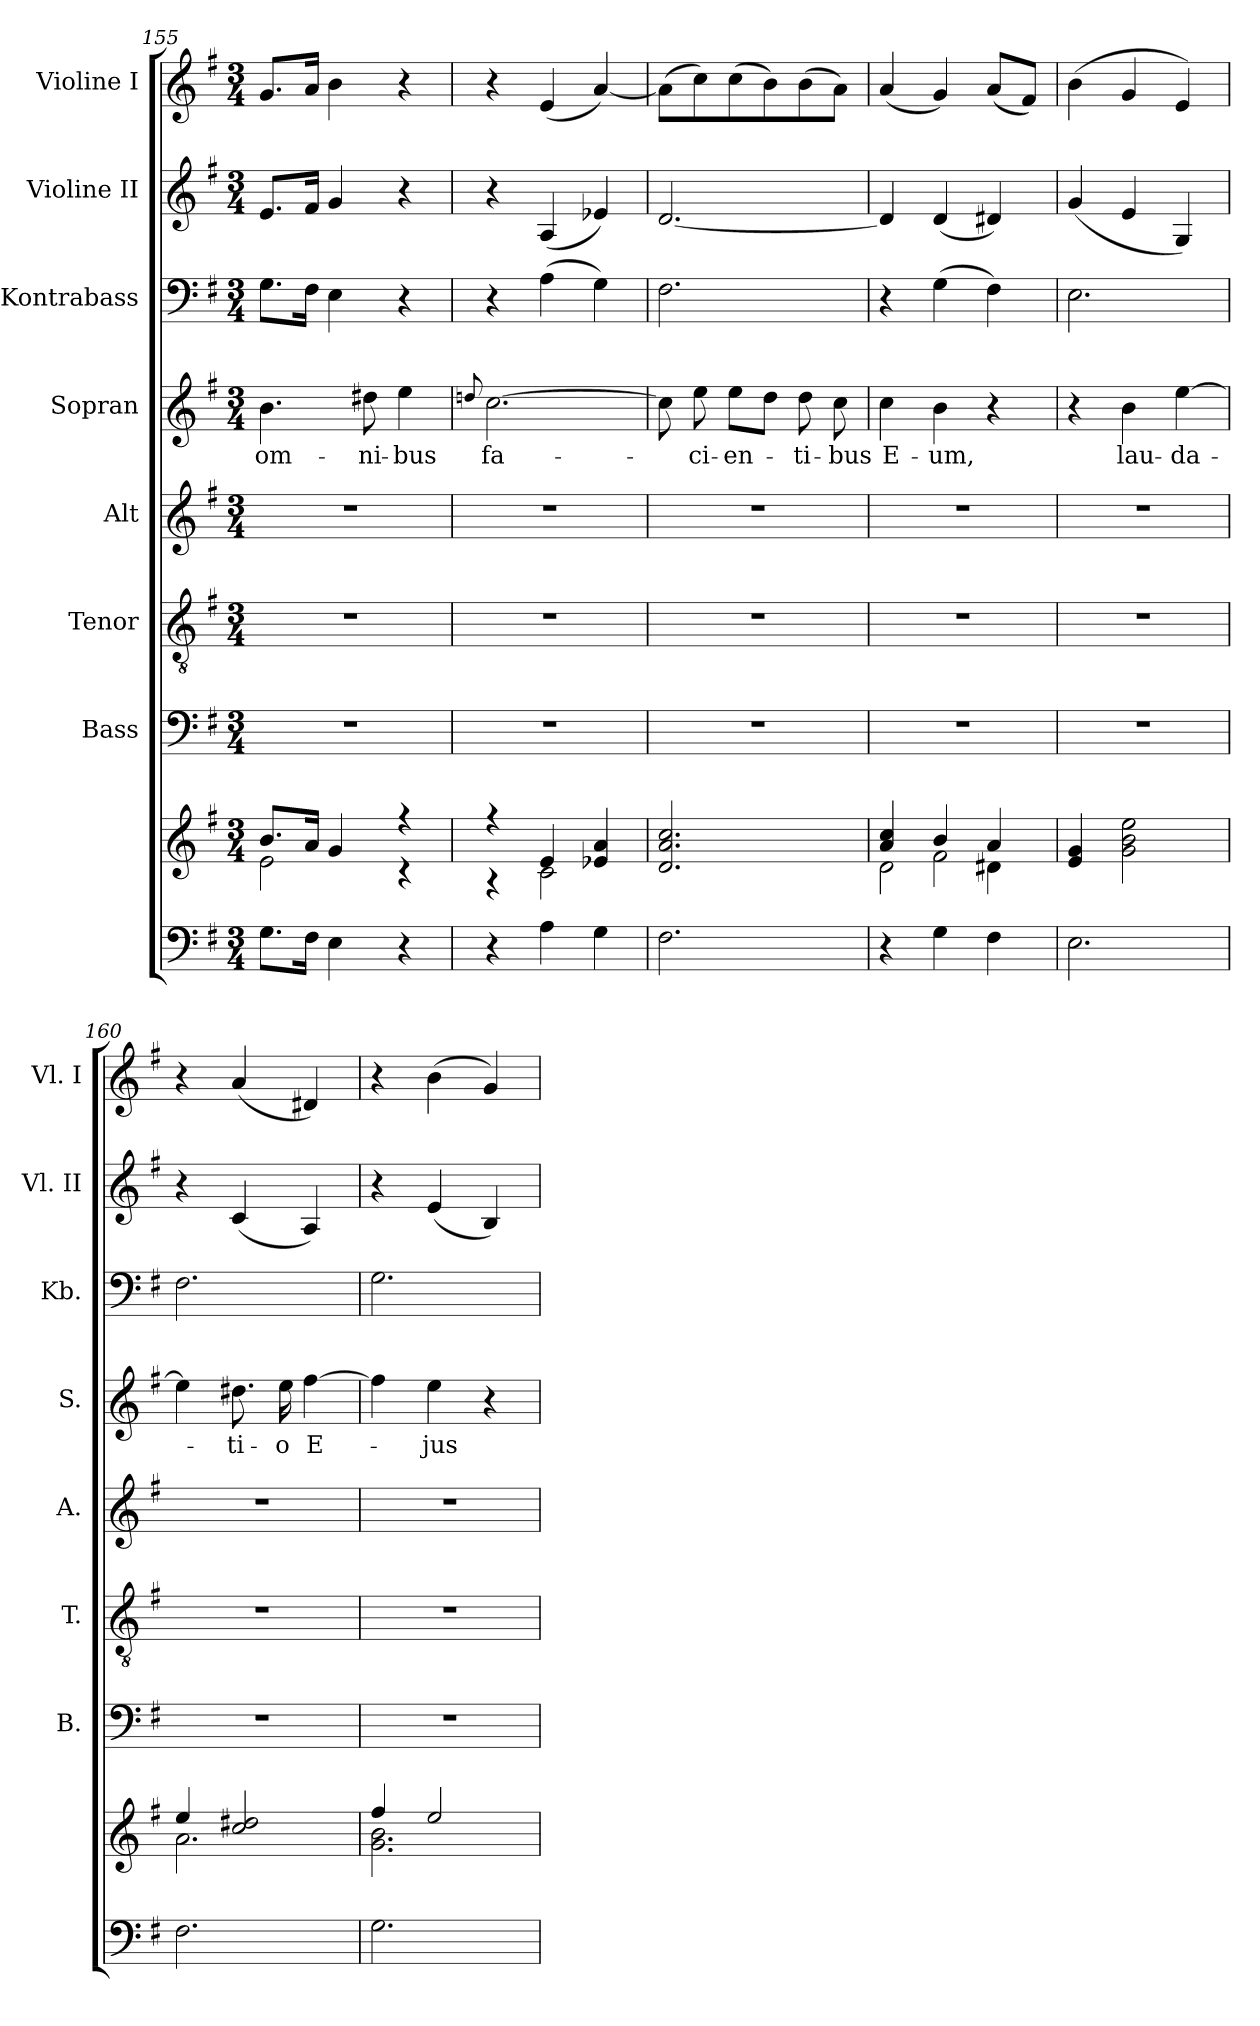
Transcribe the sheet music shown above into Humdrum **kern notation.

**kern	**kern	**kern	**kern	**kern	**kern	**text	**kern	**kern	**kern
*part8	*part8	*part7	*part6	*part5	*part4	*part4	*part3	*part2	*part1
*staff9	*staff8	*staff7	*staff6	*staff5	*staff4	*staff4	*staff3	*staff2	*staff1
*	*	*I"Bass	*I"Tenor	*I"Alt	*I"Sopran	*	*I"Kontrabass	*I"Violine II	*I"Violine I
*	*	*I'B.	*I'T.	*I'A.	*I'S.	*	*I'Kb.	*I'Vl. II	*I'Vl. I
*clefF4	*clefG2	*clefF4	*clefGv2	*clefG2	*clefG2	*	*clefF4	*clefG2	*clefG2
*	*	*	*	*	*	*	*ITrd7c12	*	*
*k[f#]	*k[f#]	*k[f#]	*k[f#]	*k[f#]	*k[f#]	*	*k[f#]	*k[f#]	*k[f#]
*G:	*G:	*G:	*G:	*G:	*G:	*	*G:	*G:	*G:
*M3/4	*M3/4	*M3/4	*M3/4	*M3/4	*M3/4	*	*M3/4	*M3/4	*M3/4
=155	=155	=155	=155	=155	=155	=155	=155	=155	=155
*	*^	*	*	*	*	*	*	*	*
!	!	!	!	!	!	!	!LO:LY:b	!	!	!
8.G\L	8.b/L	2e\	2.r	2.r	2.r	4.b\	om-	8.GG\L	8.e/L	8.g/L
16F#\Jk	16a/Jk	.	.	.	.	.	.	16FF#\Jk	16f#/Jk	16a/Jk
4E\	4g/	.	.	.	.	.	.	4EE\	4g/	4b\
!	!	!	!	!	!	!	!LO:LY:b	!	!	!
.	.	.	.	.	.	8dd#X\	-ni-	.	.	.
!	!	!	!	!	!	!	!LO:LY:b	!	!	!
4r	4r	4r	.	.	.	4ee\	-bus	4r	4r	4r
=156	=156	=156	=156	=156	=156	=156	=156	=156	=156	=156
.	.	.	.	.	.	8qqddn/	.	.	.	.
!	!	!	!	!	!	!	!LO:LY:b	!	!	!
4r	4r	4r	2.r	2.r	2.r	[2.cc\	fa-	4r	4r	4r
4A\	4e/	2c\	.	.	.	.	.	(>4AA\	(<4A/	(<4e/
4G\	4e-X/ 4a/	.	.	.	.	.	.	4GG\)	4e-X/)	[4a/)
*	*v	*v	*	*	*	*	*	*	*	*
=157	=157	=157	=157	=157	=157	=157	=157	=157	=157
2.F#\	2.d/ 2.a/ 2.cc/	2.r	2.r	2.r	8cc\]	.	2.FF#\	[2.d/	(>8a\L]
!	!	!	!	!	!	!LO:LY:b	!	!	!
.	.	.	.	.	8ee\	-ci-	.	.	8cc\)
!	!	!	!	!	!	!LO:LY:b	!	!	!
.	.	.	.	.	8ee\L	-en-	.	.	(>8cc\
.	.	.	.	.	8dd\J	.	.	.	8b\)
!	!	!	!	!	!	!LO:LY:b	!	!	!
.	.	.	.	.	8dd\	-ti-	.	.	(>8b\
!	!	!	!	!	!	!LO:LY:b	!	!	!
.	.	.	.	.	8cc\	-bus	.	.	8a\J)
=158	=158	=158	=158	=158	=158	=158	=158	=158	=158
*	*^	*	*	*	*	*	*	*	*
*	*	*^	*	*	*	*	*	*	*	*
!	!	!	!	!	!	!	!	!LO:LY:b	!	!	!
4r	4a/ 4cc/	2d\	4ryy	2.r	2.r	2.r	4cc\	E-	4r	4d/]	(<4a/
!	!	!	!	!	!	!	!	!LO:LY:b	!	!	!
4G\	4b/	.	2f#\	.	.	.	4b\	-um,	(>4GG\	(<4d/	4g/)
4F#\	4a/	4d#X\	.	.	.	.	4r	.	4FF#\)	4d#X/)	(<8a/L
.	.	.	.	.	.	.	.	.	.	.	8f#/J)
*	*v	*v	*v	*	*	*	*	*	*	*	*
=159	=159	=159	=159	=159	=159	=159	=159	=159	=159
2.E\	4e/ 4g/	2.r	2.r	2.r	4r	.	2.EE\	(<4g/	(>4b\
!	!	!	!	!	!	!LO:LY:b	!	!	!
.	2g\ 2b\ 2ee\	.	.	.	4b\	lau-	.	4e/	4g/
!	!	!	!	!	!	!LO:LY:b	!	!	!
.	.	.	.	.	[4ee\	-da-	.	4G/)	4e/)
=160	=160	=160	=160	=160	=160	=160	=160	=160	=160
*	*^	*	*	*	*	*	*	*	*
2.F#\	4ee/	2.a\	2.r	2.r	2.r	4ee\]	.	2.FF#\	4r	4r
!	!	!	!	!	!	!	!LO:LY:b	!	!	!
.	2cc/ 2dd#X/	.	.	.	.	8.dd#X\	-ti-	.	(<4c/	(<4a/
!	!	!	!	!	!	!	!LO:LY:b	!	!	!
.	.	.	.	.	.	16ee\	-o	.	.	.
!	!	!	!	!	!	!	!LO:LY:b	!	!	!
.	.	.	.	.	.	[4ff#\	E-	.	4A/)	4d#X/)
!!LO:LB:g=z
=161	=161	=161	=161	=161	=161	=161	=161	=161	=161	=161
2.G\	4ff#/	2.g\ 2.b\	2.r	2.r	2.r	4ff#\]	.	2.GG\	4r	4r
!	!	!	!	!	!	!	!LO:LY:b	!	!	!
.	2ee/	.	.	.	.	4ee\	-jus	.	(<4e/	(>4b\
.	.	.	.	.	.	4r	.	.	4B/)	4g/)
*	*v	*v	*	*	*	*	*	*	*	*
=	=	=	=	=	=	=	=	=	=
*-	*-	*-	*-	*-	*-	*-	*-	*-	*-
